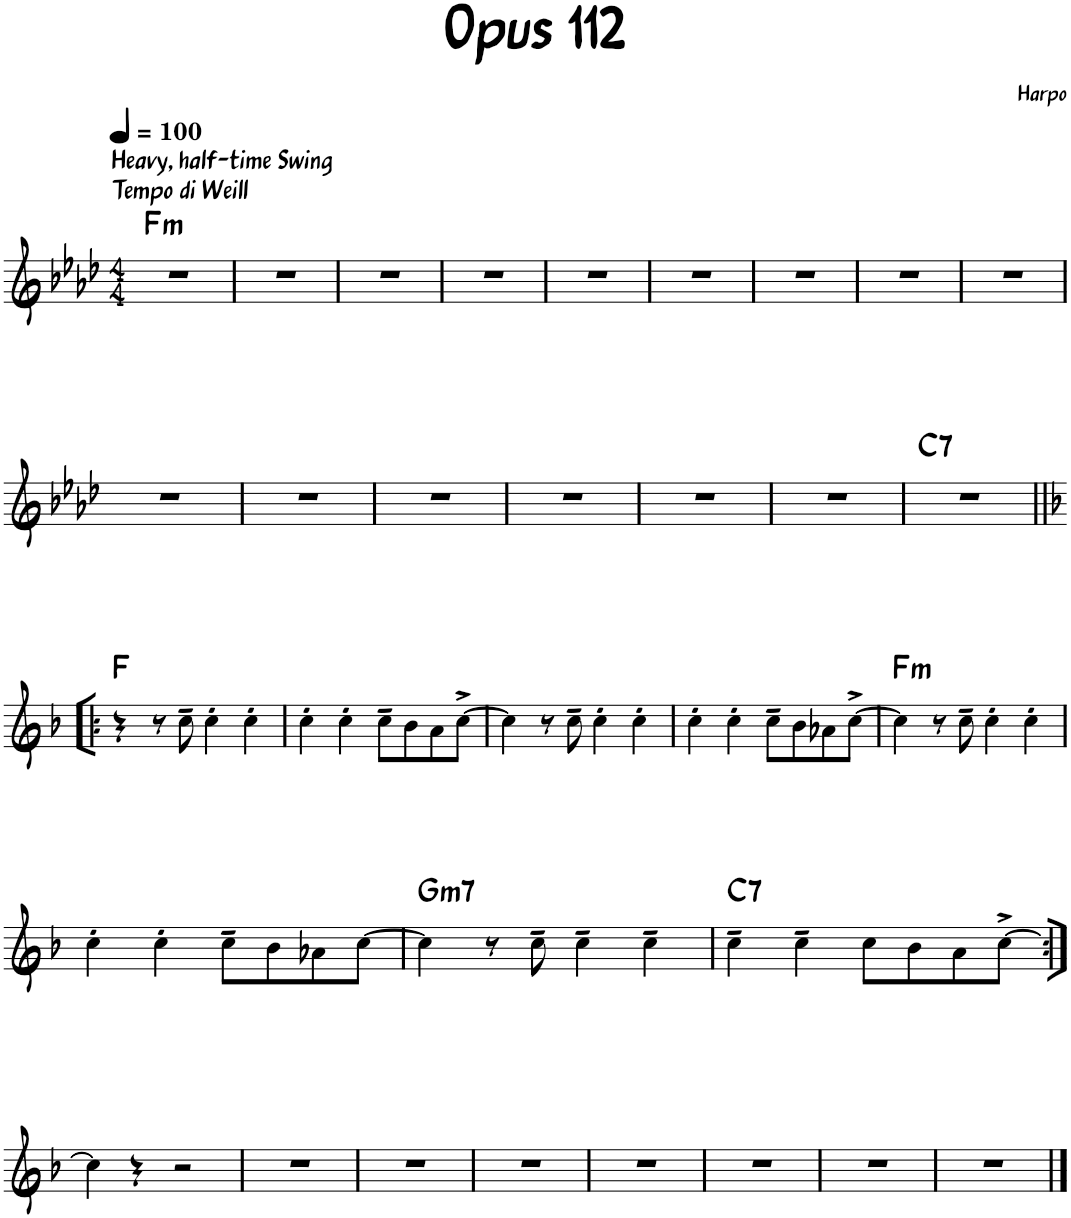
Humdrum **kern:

**kern	**harte
*part1	*part1
*staff1	*
*I"Piano	*
*I'Pno.	*
*clefG2	*
*k[b-e-a-d-]	*
*M4/4	*
*MM100	*
=1	=1
!LO:TX:a:B:t=Heavy, half-time Swing	!
!LO:TX:a:t=Tempo di Weill	!LO:H:kt=m
1r	F:min
=2	=2
1r	.
=3	=3
1r	.
=4	=4
1r	.
=5	=5
1r	.
=6	=6
1r	.
=7	=7
1r	.
=8	=8
1r	.
=9	=9
1r	.
!!LO:LB:g=z
=10	=10
1r	.
=11	=11
1r	.
=12	=12
1r	.
=13	=13
1r	.
=14	=14
1r	.
=15	=15
1r	.
=16	=16
!	!LO:H:kt=7
1r	C:7
!!LO:LB:g=z
=17!|:	=17!|:
*k[b-]	*
4r	F:maj
8r	.
8cc~\	.
4cc'\	.
4cc'\	.
=18	=18
4cc'\	.
4cc'\	.
8cc~\L	.
8b-\	.
8a\	.
[8cc^\J	.
=19	=19
4cc\]	.
8r	.
8cc~\	.
4cc'\	.
4cc'\	.
=20	=20
4cc'\	.
4cc'\	.
8cc~\L	.
8b-\	.
8a-X\	.
[8cc^\J	.
=21	=21
!	!LO:H:kt=m
4cc\]	F:min
8r	.
8cc~\	.
4cc'\	.
4cc'\	.
!!LO:LB:g=z
=22	=22
4cc'\	.
4cc'\	.
8cc~\L	.
8b-\	.
8a-X\	.
[8cc\J	.
=23	=23
!	!LO:H:kt=m7
4cc\]	G:min7
8r	.
8cc~\	.
4cc~\	.
4cc~\	.
=24	=24
!	!LO:H:kt=7
4cc~\	C:7
4cc~\	.
8cc\L	.
8b-\	.
8a\	.
[8cc^\J	.
!!LO:LB:g=z
=25:|!	=25:|!
4cc\]	.
4r	.
2r	.
=26	=26
1r	.
=27	=27
1r	.
=28	=28
1r	.
=29	=29
1r	.
=30	=30
1r	.
=31	=31
1r	.
=32	=32
1r	.
==	==
*-	*-
